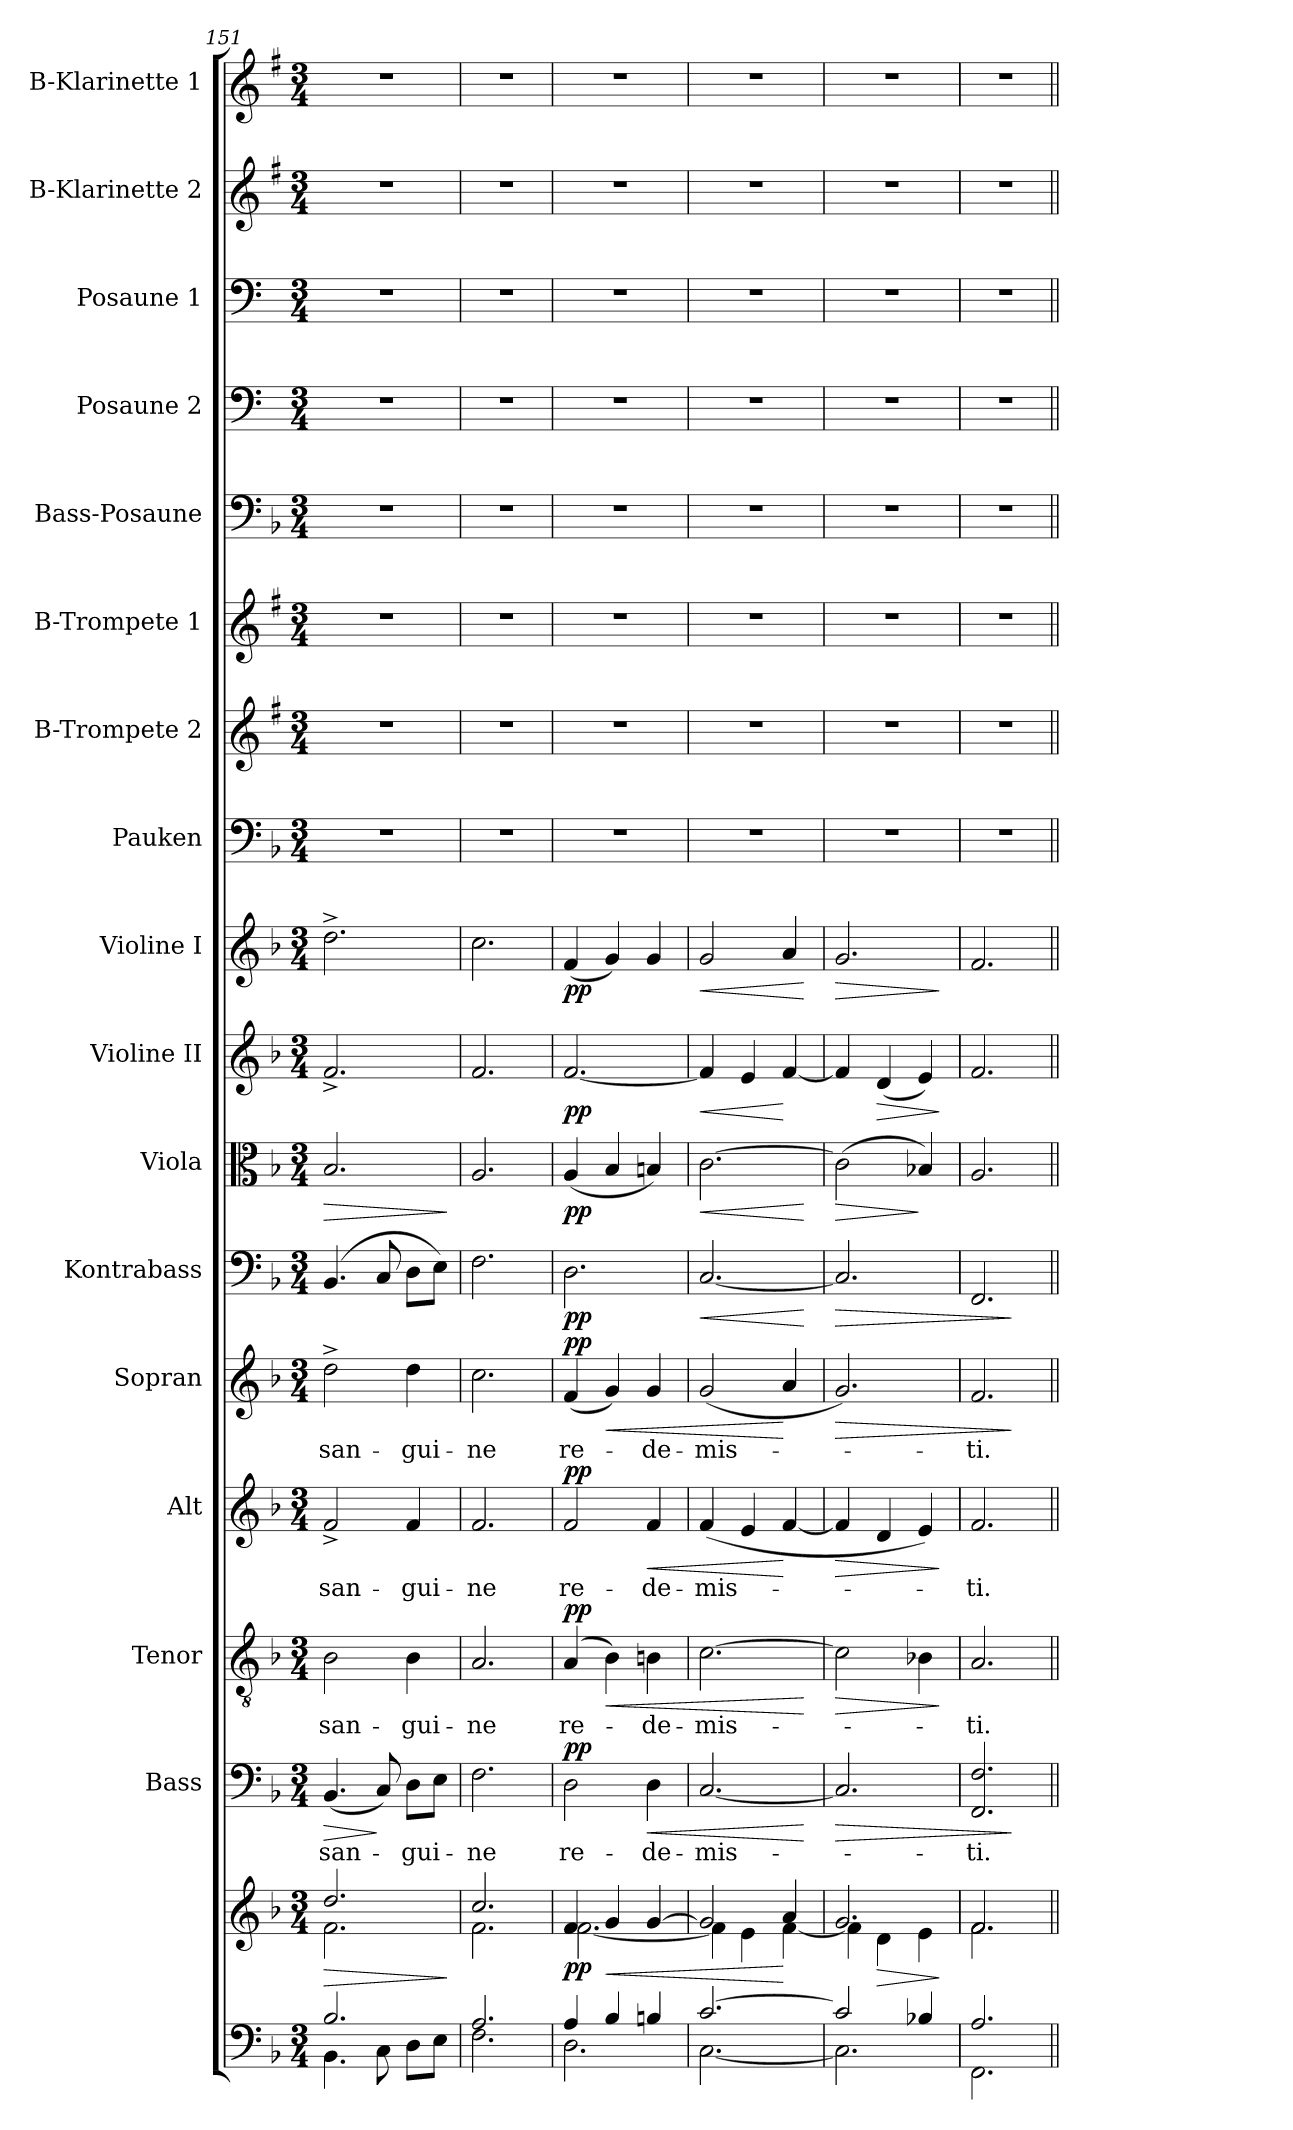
**kern	**kern	**dynam	**kern	**text	**dynam	**kern	**text	**dynam	**kern	**text	**dynam	**kern	**text	**dynam	**kern	**dynam	**kern	**dynam	**kern	**dynam	**kern	**dynam	**kern	**kern	**kern	**kern	**kern	**kern	**kern	**kern
*part17	*part17	*part17	*part16	*part16	*part16	*part15	*part15	*part15	*part14	*part14	*part14	*part13	*part13	*part13	*part12	*part12	*part11	*part11	*part10	*part10	*part9	*part9	*part8	*part7	*part6	*part5	*part4	*part3	*part2	*part1
*staff18	*staff17	*staff17/18	*staff16	*staff16	*staff16	*staff15	*staff15	*staff15	*staff14	*staff14	*staff14	*staff13	*staff13	*staff13	*staff12	*staff12	*staff11	*staff11	*staff10	*staff10	*staff9	*staff9	*staff8	*staff7	*staff6	*staff5	*staff4	*staff3	*staff2	*staff1
*	*	*	*I"Bass	*	*	*I"Tenor	*	*	*I"Alt	*	*	*I"Sopran	*	*	*I"Kontrabass	*	*I"Viola	*	*I"Violine II	*	*I"Violine I	*	*I"Pauken	*I"B-Trompete 2	*I"B-Trompete 1	*I"Bass-Posaune	*I"Posaune 2	*I"Posaune 1	*I"B-Klarinette 2	*I"B-Klarinette 1
*	*	*	*I'B.	*	*	*I'T.	*	*	*I'A.	*	*	*I'S.	*	*	*I'Kb.	*	*I'Vla.	*	*I'Vl. II	*	*I'Vl. I	*	*I'Pk.	*I'B Trp. 2	*I'B Trp. 1	*I'B-Pos.	*I'Pos. 2	*I'Pos. 1	*I'B Kl. 2	*I'B Kl. 1
*clefF4	*clefG2	*	*clefF4	*	*	*clefGv2	*	*	*clefG2	*	*	*clefG2	*	*	*clefF4	*	*clefC3	*	*clefG2	*	*clefG2	*	*clefF4	*clefG2	*clefG2	*clefF4	*clefF4	*clefF4	*clefG2	*clefG2
*	*	*	*	*	*	*	*	*	*	*	*	*	*	*	*ITrd7c12	*	*	*	*	*	*	*	*	*ITrd1c2	*ITrd1c2	*	*ITrd4c7	*ITrd4c7	*ITrd1c2	*ITrd1c2
*k[b-]	*k[b-]	*	*k[b-]	*	*	*k[b-]	*	*	*k[b-]	*	*	*k[b-]	*	*	*k[b-]	*	*k[b-]	*	*k[b-]	*	*k[b-]	*	*k[b-]	*k[b-]	*k[b-]	*k[b-]	*k[b-]	*k[b-]	*k[b-]	*k[b-]
*F:	*F:	*	*F:	*	*	*F:	*	*	*F:	*	*	*F:	*	*	*F:	*	*F:	*	*F:	*	*F:	*	*F:	*F:	*F:	*F:	*F:	*F:	*F:	*F:
*M3/4	*M3/4	*	*M3/4	*	*	*M3/4	*	*	*M3/4	*	*	*M3/4	*	*	*M3/4	*	*M3/4	*	*M3/4	*	*M3/4	*	*M3/4	*M3/4	*M3/4	*M3/4	*M3/4	*M3/4	*M3/4	*M3/4
=151	=151	=151	=151	=151	=151	=151	=151	=151	=151	=151	=151	=151	=151	=151	=151	=151	=151	=151	=151	=151	=151	=151	=151	=151	=151	=151	=151	=151	=151	=151
*^	*^	*	*	*	*	*	*	*	*	*	*	*	*	*	*	*	*	*	*	*	*	*	*	*	*	*	*	*	*	*
!	!	!	!	!LO:HP:b	!	!LO:LY:b	!LO:HP:b	!	!LO:LY:b	!	!	!LO:LY:b	!	!	!LO:LY:b	!	!	!	!	!LO:HP:b	!	!	!	!	!	!	!	!	!	!	!	!
2.B-/	4.BB-\	2.dd/	2.f\	>	(<4.BB-/	san-	>	2B-\	san-	.	2f^>/	san-	.	2dd^>\	san-	.	(4.BBB-/	.	2.B-/	>	2.f^</	.	2.dd^>\	.	2.r	2.r	2.r	2.r	2.r	2.r	2.r	2.r
.	8C\	.	.	.	8C/)	.	]	.	.	.	.	.	.	.	.	.	8CC/	.	.	.	.	.	.	.	.	.	.	.	.	.	.	.
!	!	!	!	!	!	!LO:LY:b	!	!	!LO:LY:b	!	!	!LO:LY:b	!	!	!LO:LY:b	!	!	!	!	!	!	!	!	!	!	!	!	!	!	!	!	!
.	8D\L	.	.	.	8D\L	-gui-	.	4B-\	-gui-	.	4f/	-gui-	.	4dd\	-gui-	.	8DD\L	.	.	.	.	.	.	.	.	.	.	.	.	.	.	.
.	8E\J	.	.	.	8E\J	.	.	.	.	.	.	.	.	.	.	.	8EE\J)	.	.	.	.	.	.	.	.	.	.	.	.	.	.	.
*v	*v	*	*	*	*	*	*	*	*	*	*	*	*	*	*	*	*	*	*	*	*	*	*	*	*	*	*	*	*	*	*	*
*	*v	*v	*	*	*	*	*	*	*	*	*	*	*	*	*	*	*	*	*	*	*	*	*	*	*	*	*	*	*	*	*
.	.	]	.	.	.	.	.	.	.	.	.	.	.	.	.	.	.	]	.	.	.	.	.	.	.	.	.	.	.	.
=152	=152	=152	=152	=152	=152	=152	=152	=152	=152	=152	=152	=152	=152	=152	=152	=152	=152	=152	=152	=152	=152	=152	=152	=152	=152	=152	=152	=152	=152	=152
*^	*^	*	*	*	*	*	*	*	*	*	*	*	*	*	*	*	*	*	*	*	*	*	*	*	*	*	*	*	*	*
!	!	!	!	!	!	!LO:LY:b	!	!	!LO:LY:b	!	!	!LO:LY:b	!	!	!LO:LY:b	!	!	!	!	!	!	!	!	!	!	!	!	!	!	!	!	!
2.A/	2.F\	2.cc/	2.f\	.	2.F\	-ne	.	2.A/	-ne	.	2.f/	-ne	.	2.cc\	-ne	.	2.FF\	.	2.A/	.	2.f/	.	2.cc\	.	2.r	2.r	2.r	2.r	2.r	2.r	2.r	2.r
=153	=153	=153	=153	=153	=153	=153	=153	=153	=153	=153	=153	=153	=153	=153	=153	=153	=153	=153	=153	=153	=153	=153	=153	=153	=153	=153	=153	=153	=153	=153	=153	=153
!	!	!	!	!LO:DY:b	!	!LO:LY:b	!LO:DY:a	!	!LO:LY:b	!LO:DY:a	!	!LO:LY:b	!LO:DY:a	!	!LO:LY:b	!LO:DY:a	!	!LO:DY:b	!	!LO:DY:b	!	!LO:DY:b	!	!LO:DY:b	!	!	!	!	!	!	!	!
4A/	2.D\	4f/	[<2.f\	pp	2D\	re-	pp	(4A/	re-	pp	2f/	re-	pp	(<4f/	re-	pp	2.DD\	pp	(<4A/	pp	[2.f/	pp	(<4f/	pp	2.r	2.r	2.r	2.r	2.r	2.r	2.r	2.r
!	!	!	!	!LO:HP:b	!	!	!	!	!	!LO:HP:b	!	!	!	!	!	!LO:HP:b	!	!	!	!	!	!	!	!	!	!	!	!	!	!	!	!
4B-/	.	4g/	.	<	.	.	.	4B-\)	.	<	.	.	.	4g/)	.	<	.	.	4B-/	.	.	.	4g/)	.	.	.	.	.	.	.	.	.
!	!	!	!	!	!	!LO:LY:b	!LO:HP:b	!	!LO:LY:b	!	!	!LO:LY:b	!LO:HP:b	!	!LO:LY:b	!	!	!	!	!	!	!	!	!	!	!	!	!	!	!	!	!
4Bn/	.	[>4g/	.	.	4D\	-de-	<	4Bn\	-de-	.	4f/	-de-	<	4g/	-de-	.	.	.	4Bn/)	.	.	.	4g/	.	.	.	.	.	.	.	.	.
=154	=154	=154	=154	=154	=154	=154	=154	=154	=154	=154	=154	=154	=154	=154	=154	=154	=154	=154	=154	=154	=154	=154	=154	=154	=154	=154	=154	=154	=154	=154	=154	=154
!	!	!	!	!	!	!LO:LY:b	!	!	!LO:LY:b	!	!	!LO:LY:b	!	!	!LO:LY:b	!	!	!LO:HP:b	!	!LO:HP:b	!	!LO:HP:b	!	!LO:HP:b	!	!	!	!	!	!	!	!
[>2.c/	[<2.C\	2g/]	4f\]	.	[2.C/	-mis-	.	[2.c\	-mis-	.	(<4f/	-mis-	.	(<2g/	-mis-	.	[2.CC/	<	[2.c\	<	4f/]	<	2g/	<	2.r	2.r	2.r	2.r	2.r	2.r	2.r	2.r
.	.	.	4e\	.	.	.	.	.	.	.	4e/	.	.	.	.	.	.	.	.	.	4e/	.	.	.	.	.	.	.	.	.	.	.
.	.	4a/	[<4f\	[	.	.	.	.	.	.	[4f/	.	[	4a/	.	[	.	.	.	.	[4f/	[	4a/	.	.	.	.	.	.	.	.	.
*v	*v	*	*	*	*	*	*	*	*	*	*	*	*	*	*	*	*	*	*	*	*	*	*	*	*	*	*	*	*	*	*	*
*	*v	*v	*	*	*	*	*	*	*	*	*	*	*	*	*	*	*	*	*	*	*	*	*	*	*	*	*	*	*	*	*
.	.	.	.	.	[	.	.	[	.	.	.	.	.	.	.	[	.	[	.	.	.	[	.	.	.	.	.	.	.	.
=155	=155	=155	=155	=155	=155	=155	=155	=155	=155	=155	=155	=155	=155	=155	=155	=155	=155	=155	=155	=155	=155	=155	=155	=155	=155	=155	=155	=155	=155	=155
*^	*^	*	*	*	*	*	*	*	*	*	*	*	*	*	*	*	*	*	*	*	*	*	*	*	*	*	*	*	*	*
!	!	!	!	!	!	!	!LO:HP:b	!	!	!LO:HP:b	!	!	!LO:HP:b	!	!	!LO:HP:b	!	!LO:HP:b	!	!LO:HP:b	!	!	!	!LO:HP:b	!	!	!	!	!	!	!	!
2c/]	2.C\]	2.g/	4f\]	.	2.C/]	.	>	2c\]	.	>	4f/]	.	>	2.g/)	.	>	2.CC/]	>	(>2c\]	>	4f/]	.	2.g/	>	2.r	2.r	2.r	2.r	2.r	2.r	2.r	2.r
!	!	!	!	!LO:HP:b	!	!	!	!	!	!	!	!	!	!	!	!	!	!	!	!	!	!LO:HP:b	!	!	!	!	!	!	!	!	!	!
.	.	.	4d\	>	.	.	.	.	.	.	4d/	.	.	.	.	.	.	.	.	.	(<4d/	>	.	.	.	.	.	.	.	.	.	.
4B-X/	.	.	4e\	.	.	.	.	4B-X\	.	.	4e/)	.	.	.	.	.	.	.	4B-X/)	]	4e/)	.	.	.	.	.	.	.	.	.	.	.
*v	*v	*	*	*	*	*	*	*	*	*	*	*	*	*	*	*	*	*	*	*	*	*	*	*	*	*	*	*	*	*	*	*
*	*v	*v	*	*	*	*	*	*	*	*	*	*	*	*	*	*	*	*	*	*	*	*	*	*	*	*	*	*	*	*	*
.	.	]	.	.	.	.	.	]	.	.	]	.	.	.	.	.	.	.	.	]	.	]	.	.	.	.	.	.	.	.
=156	=156	=156	=156	=156	=156	=156	=156	=156	=156	=156	=156	=156	=156	=156	=156	=156	=156	=156	=156	=156	=156	=156	=156	=156	=156	=156	=156	=156	=156	=156
*^	*^	*	*	*	*	*	*	*	*	*	*	*	*	*	*	*	*	*	*	*	*	*	*	*	*	*	*	*	*	*
!	!	!	!	!	!	!LO:LY:b	!	!	!LO:LY:b	!	!	!LO:LY:b	!	!	!LO:LY:b	!	!	!	!	!	!	!	!	!	!	!	!	!	!	!	!	!
2.A/	2.FF\	2.f/	2.f\	.	2.FF/ 2.F/	-ti.	.	2.A/	-ti.	.	2.f/	-ti.	.	2.f/	-ti.	.	2.FFF/	.	2.A/	.	2.f/	.	2.f/	.	2.r	2.r	2.r	2.r	2.r	2.r	2.r	2.r
*v	*v	*	*	*	*	*	*	*	*	*	*	*	*	*	*	*	*	*	*	*	*	*	*	*	*	*	*	*	*	*	*	*
*	*v	*v	*	*	*	*	*	*	*	*	*	*	*	*	*	*	*	*	*	*	*	*	*	*	*	*	*	*	*	*	*
.	.	.	.	.	]	.	.	.	.	.	.	.	.	]	.	]	.	.	.	.	.	.	.	.	.	.	.	.	.	.
=||	=||	=||	=||	=||	=||	=||	=||	=||	=||	=||	=||	=||	=||	=||	=||	=||	=||	=||	=||	=||	=||	=||	=||	=||	=||	=||	=||	=||	=||	=||
*-	*-	*-	*-	*-	*-	*-	*-	*-	*-	*-	*-	*-	*-	*-	*-	*-	*-	*-	*-	*-	*-	*-	*-	*-	*-	*-	*-	*-	*-	*-
